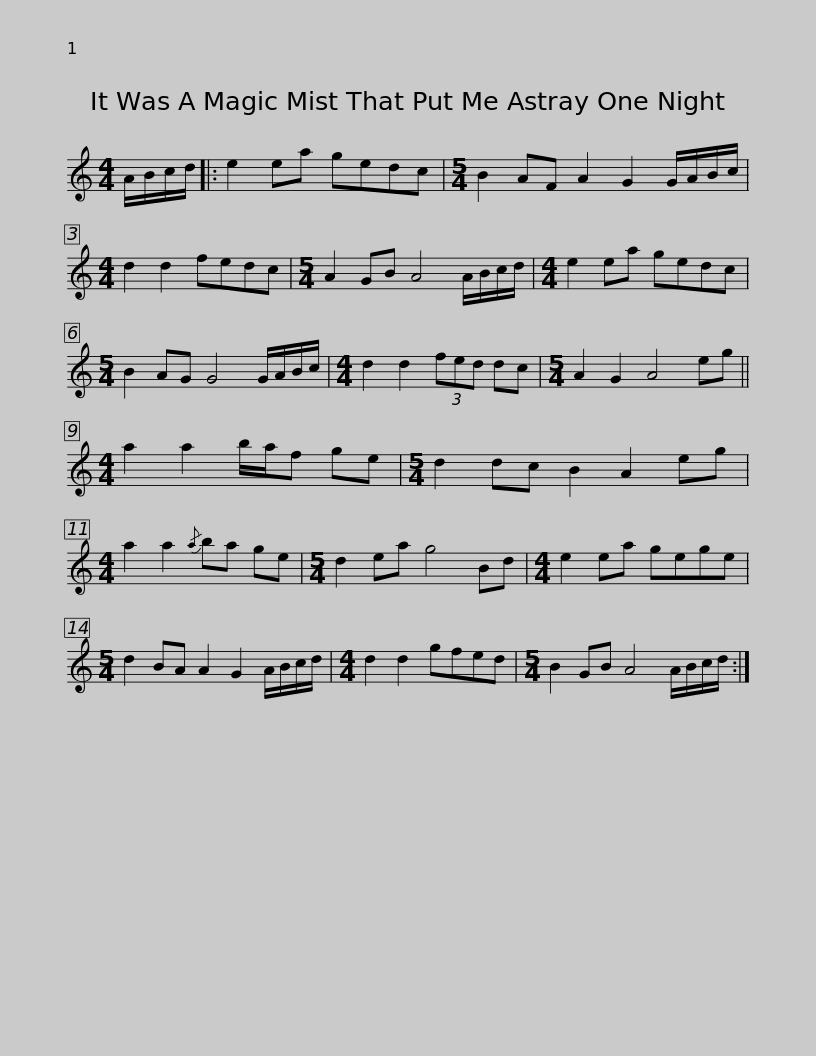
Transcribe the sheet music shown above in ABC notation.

X:1
L:1/8
M:4/4
I:linebreak $
K:C
V:1 treble
V:1
 A/B/c/d/ |: e2 ea gedc |[M:5/4] B2 AF A2 G2 G/A/B/c/ |[M:4/4] d2 d2 fedc |[M:5/4] A2 GB A4 A/B/c/d/ |$ %5
[M:4/4] e2 ea gedc |[M:5/4] B2 AG G4 G/A/B/c/ |[M:4/4] d2 d2 (3fed dc |[M:5/4] A2 G2 A4 eg ||[M:4/4] a2 a2 b/a/f ge |$ %10
[M:5/4] d2 dc B2 A2 eg |[M:4/4] a2 a2{/a} ba ge |[M:5/4] d2 ea g4 Bd |[M:4/4] e2 ea gege |[M:5/4] d2 BA A2 G2 A/B/c/d/ |$ %15
[M:4/4] d2 d2 gfed |[M:5/4] B2 GB A4 A/B/c/d/ :| %17
